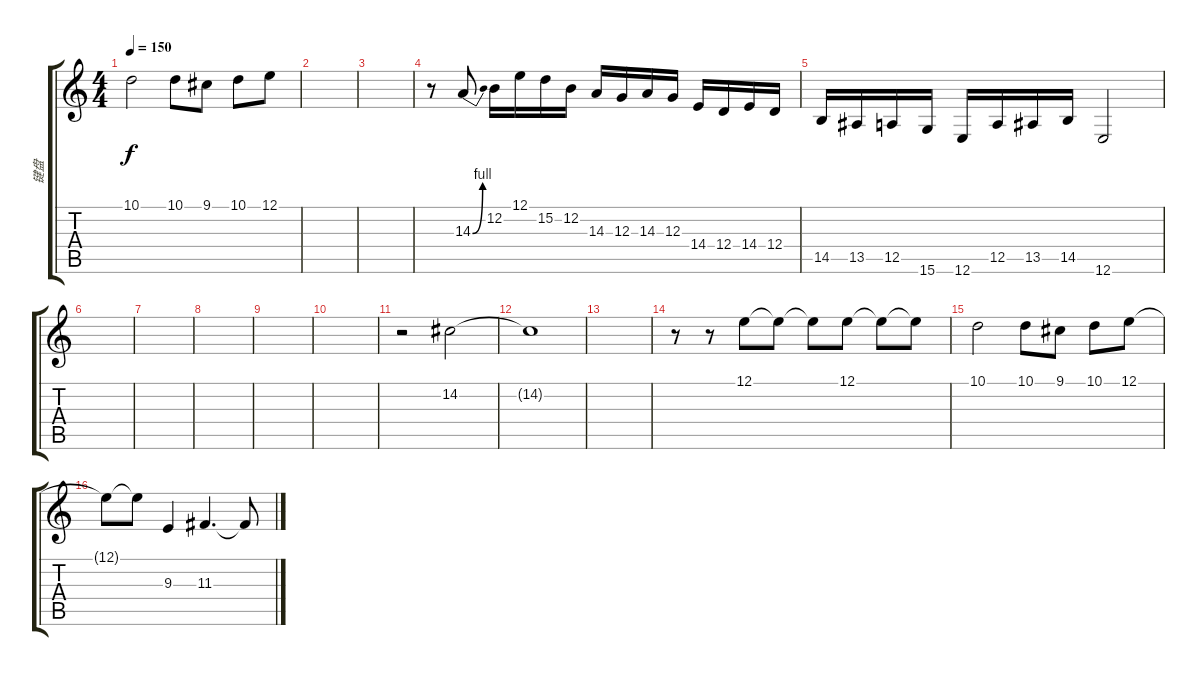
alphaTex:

\track ("键盘" "键盘") {instrument stringensemble1}
\staff {score tabs}
\tuning (E4 B3 G3 D3 A2 E2) {hide}
\ts (4 4)
\tempo 150
\clef g2
\ks c
10.1{t}.2{dy f} 10.1.8 9.1.8 10.1.8 12.1.8 |
|
|
r.8 14.3{be (bend 0 0 60 4)}.8 12.2.16 12.1.16 15.2.16 12.2.16 14.3.16 12.3.16 14.3.16 12.3.16 14.4.16 12.4.16 14.4.16 12.4.16 |
14.5.16 13.5.16 12.5.16 15.6.16 12.6.16 12.5.16 13.5.16 14.5.16 12.6.2 |
|
|
|
|
|
r.2 14.2.2 |
14.2{t}.1 |
|
r.8 r.8 12.1.8 12.1{t}.8 12.1{t}.8 12.1.8 12.1{t}.8 12.1{t}.8 |
10.1.2 10.1.8 9.1.8 10.1.8 12.1.8 |
12.1{t}.8 12.1{t}.8 9.3.4 11.3.4{d} 11.3{t}.8
